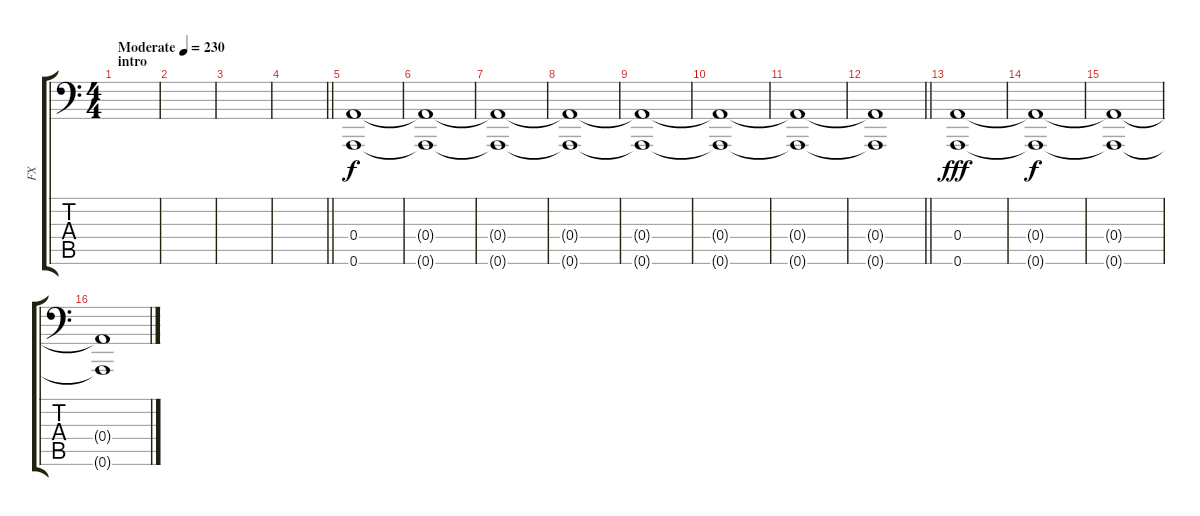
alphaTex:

\track ("FX" "FX") {instrument stringensemble1}
\staff {score tabs}
\tuning (B3 Gb3 D3 A2 E2 A1) {hide}
\ts (4 4)
\section ("" "intro")
\tempo (230 "Moderate")
\clef f4
\ks c
|
|
|
\barLineRight lightlight
|
\section ("" "")
(0.4 0.6).1 |
(0.4{t} 0.6{t}).1{dy f} |
(0.4{t} 0.6{t}).1 |
(0.4{t} 0.6{t}).1 |
(0.4{t} 0.6{t}).1 |
(0.4{t} 0.6{t}).1 |
(0.4{t} 0.6{t}).1 |
\barLineRight lightlight
(0.4{t} 0.6{t}).1 |
\section ("" "")
(0.4 0.6).1{dy fff} |
(0.4{t} 0.6{t}).1{dy f} |
(0.4{t} 0.6{t}).1 |
(0.4{t} 0.6{t}).1
